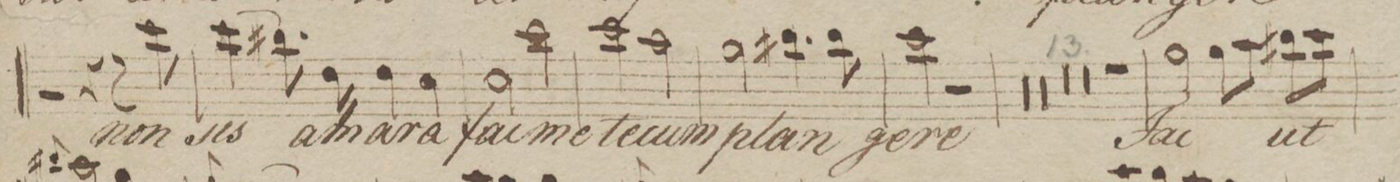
**kern	**text
*I"Alt.	*
*clefC3	*
*k[f#]	*
*met(c)	*
*M4/4	*
2r	.
4r	.
8r	.
8dd\	non
=71	=71
(4dd\	sis
8.cc#X\)	.
16e\	a-
4e\	-ma-
4d\	-ra
=72	=72
2d\	fac
2dd\	me
=73	=73
2dd\	te-
2b\	-cum
=74	=74
2a\	plan-
4.cc#X\	.
8cc#\	-ge-
=75	=75
2dd\	-re
2r	.
=76	=76
00r	.
=77	=77
=78	=78
=79	=79
=80	=80
00r	.
=81	=81
=82	=82
=83	=83
=84	=84
00r	.
=85	=85
=86	=86
=87	=87
=88	=88
00r	.
=89	=89
=90	=90
=91	=91
=92	=92
1r	.
=93	=93
2a\	Fac
8a\L	.
8b\J	.
8cc#X\L	ut
8dd\J	.
=94	=94
*-	*-
